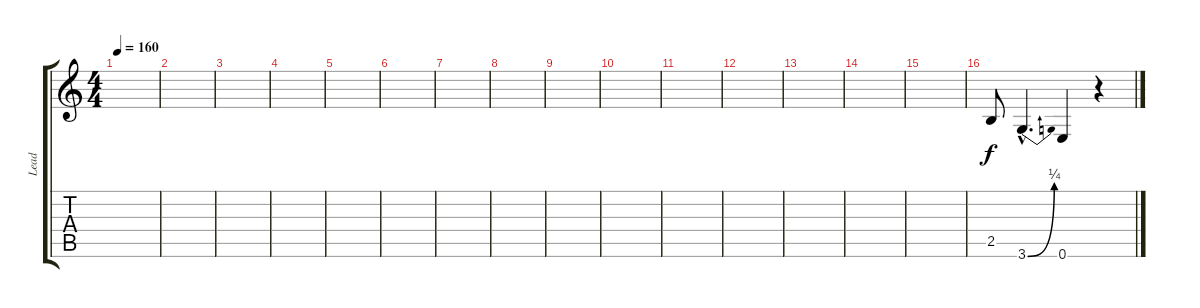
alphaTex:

\track ("Lead" "Lead") {instrument distortionguitar}
\staff {score tabs}
\tuning (E4 B3 G3 D3 A2 E2) {hide}
\ts (4 4)
\tempo 160
\clef g2
\ks c
|
|
|
|
|
|
|
|
|
|
|
|
|
|
|
2.5.8 3.6{be (bend 0 0 60 1) hac}.4{d} 0.6.4 r.4
